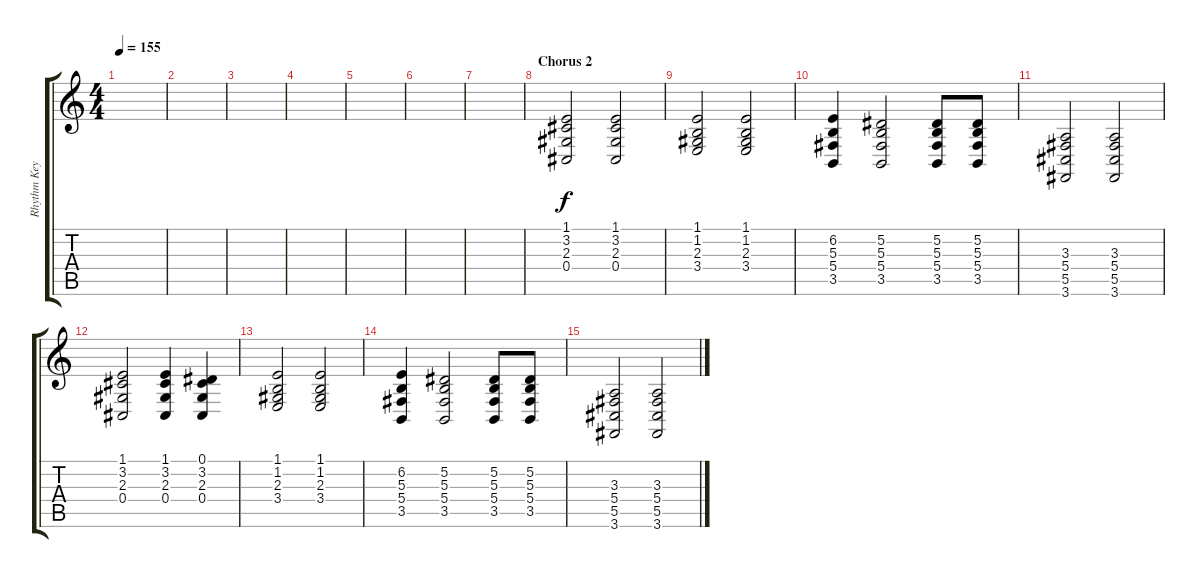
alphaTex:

\track ("Rhythm Keyboard" "Rhythm Key") {instrument harpsichord}
\staff {score tabs}
\tuning (Eb4 Bb3 Gb3 Db3 Ab2 Eb2) {hide}
\ts (4 4)
\tempo 155
\clef g2
\ks c
|
|
|
|
|
|
|
\section ("" "Chorus 2")
(1.1 3.2 2.3 0.4).2{instrument harpsichord} (1.1 3.2 2.3 0.4).2{instrument harpsichord} |
(1.1 1.2 2.3 3.4).2{instrument harpsichord} (1.1 1.2 2.3 3.4).2{instrument harpsichord} |
(6.2 5.3 5.4 3.5).4{instrument harpsichord} (5.2 5.3 5.4 3.5).2{instrument harpsichord} (5.2 5.3 5.4 3.5).8{instrument harpsichord} (5.2 5.3 5.4 3.5).8{instrument harpsichord} |
(3.3 5.4 5.5 3.6).2 (3.3 5.4 5.5 3.6).2 |
(1.1 3.2 2.3 0.4).2{instrument harpsichord} (1.1 3.2 2.3 0.4).4{instrument harpsichord} (0.1 3.2 2.3 0.4).4{instrument harpsichord} |
(1.1 1.2 2.3 3.4).2{instrument harpsichord} (1.1 1.2 2.3 3.4).2{instrument harpsichord} |
(6.2 5.3 5.4 3.5).4{instrument harpsichord} (5.2 5.3 5.4 3.5).2{instrument harpsichord} (5.2 5.3 5.4 3.5).8{instrument harpsichord} (5.2 5.3 5.4 3.5).8{instrument harpsichord} |
(3.3 5.4 5.5 3.6).2 (3.3 5.4 5.5 3.6).2
